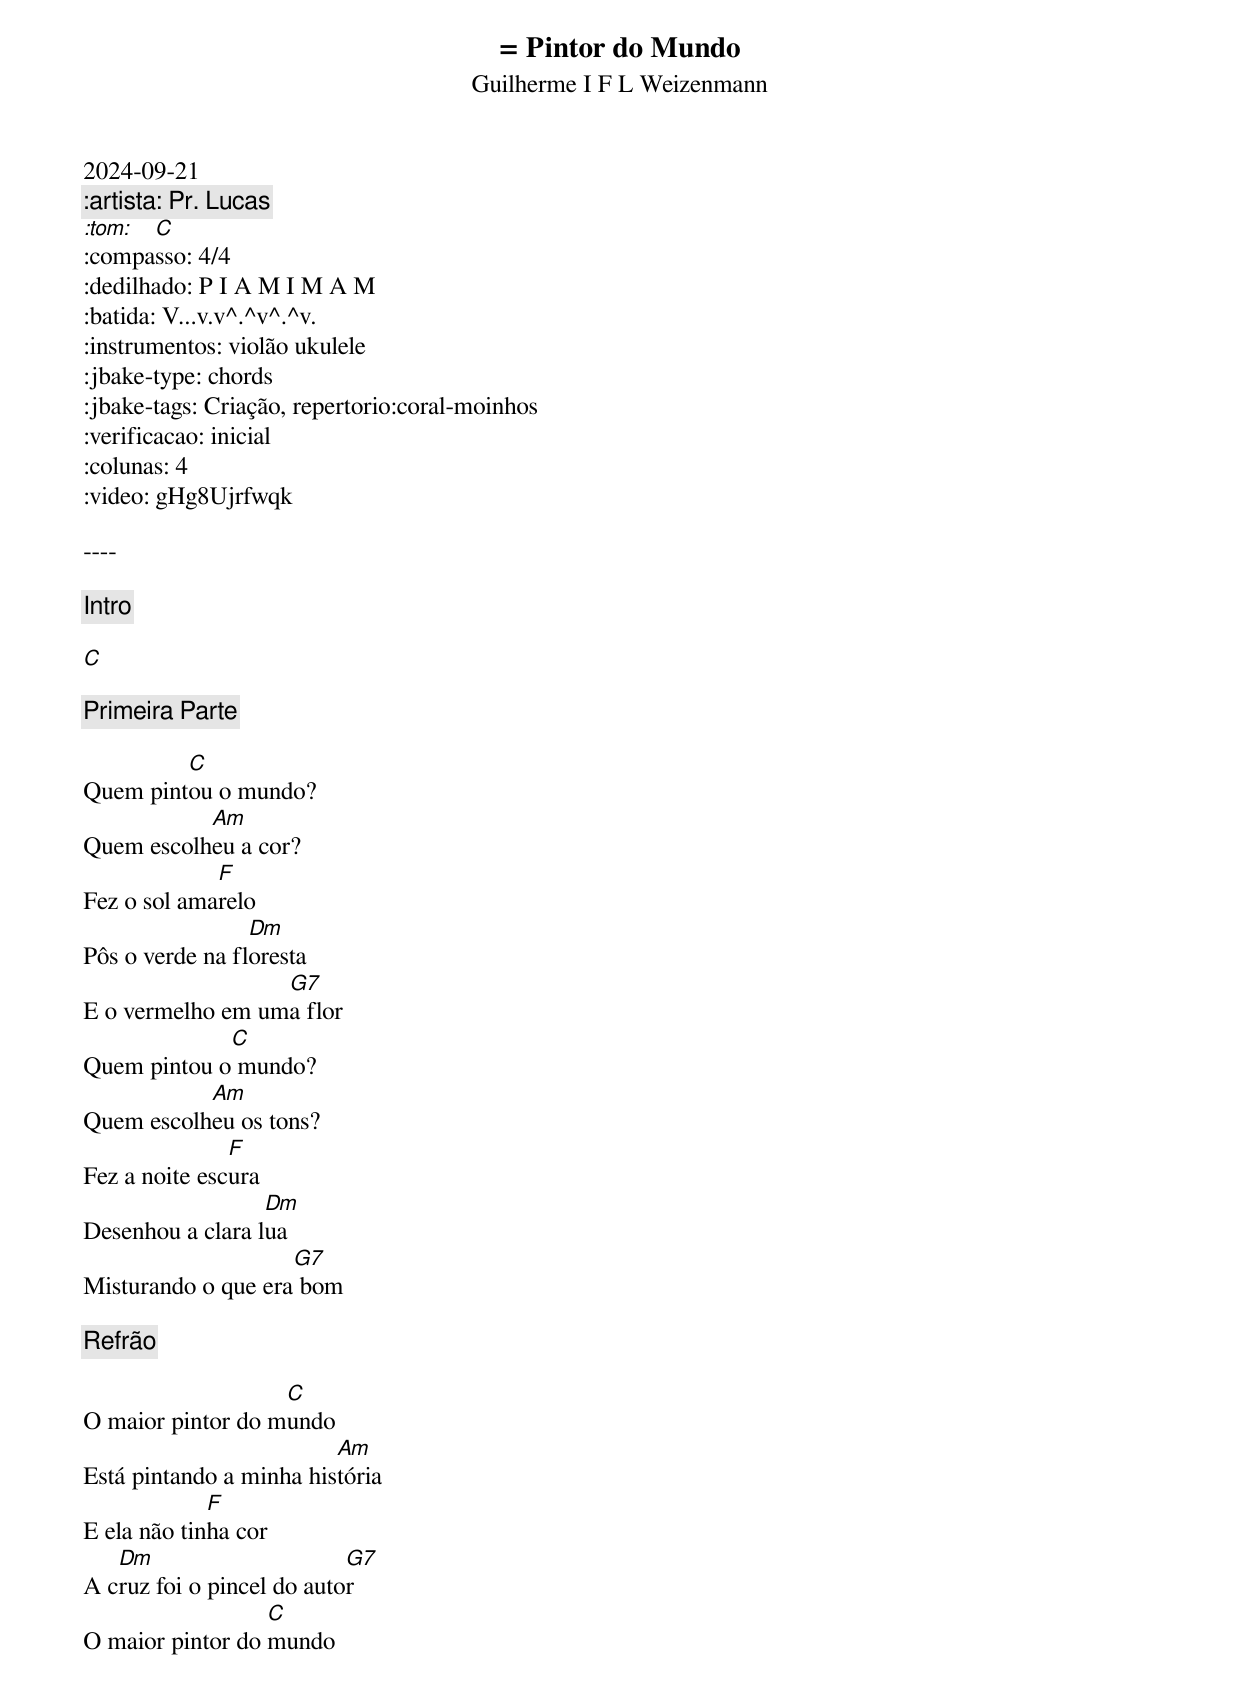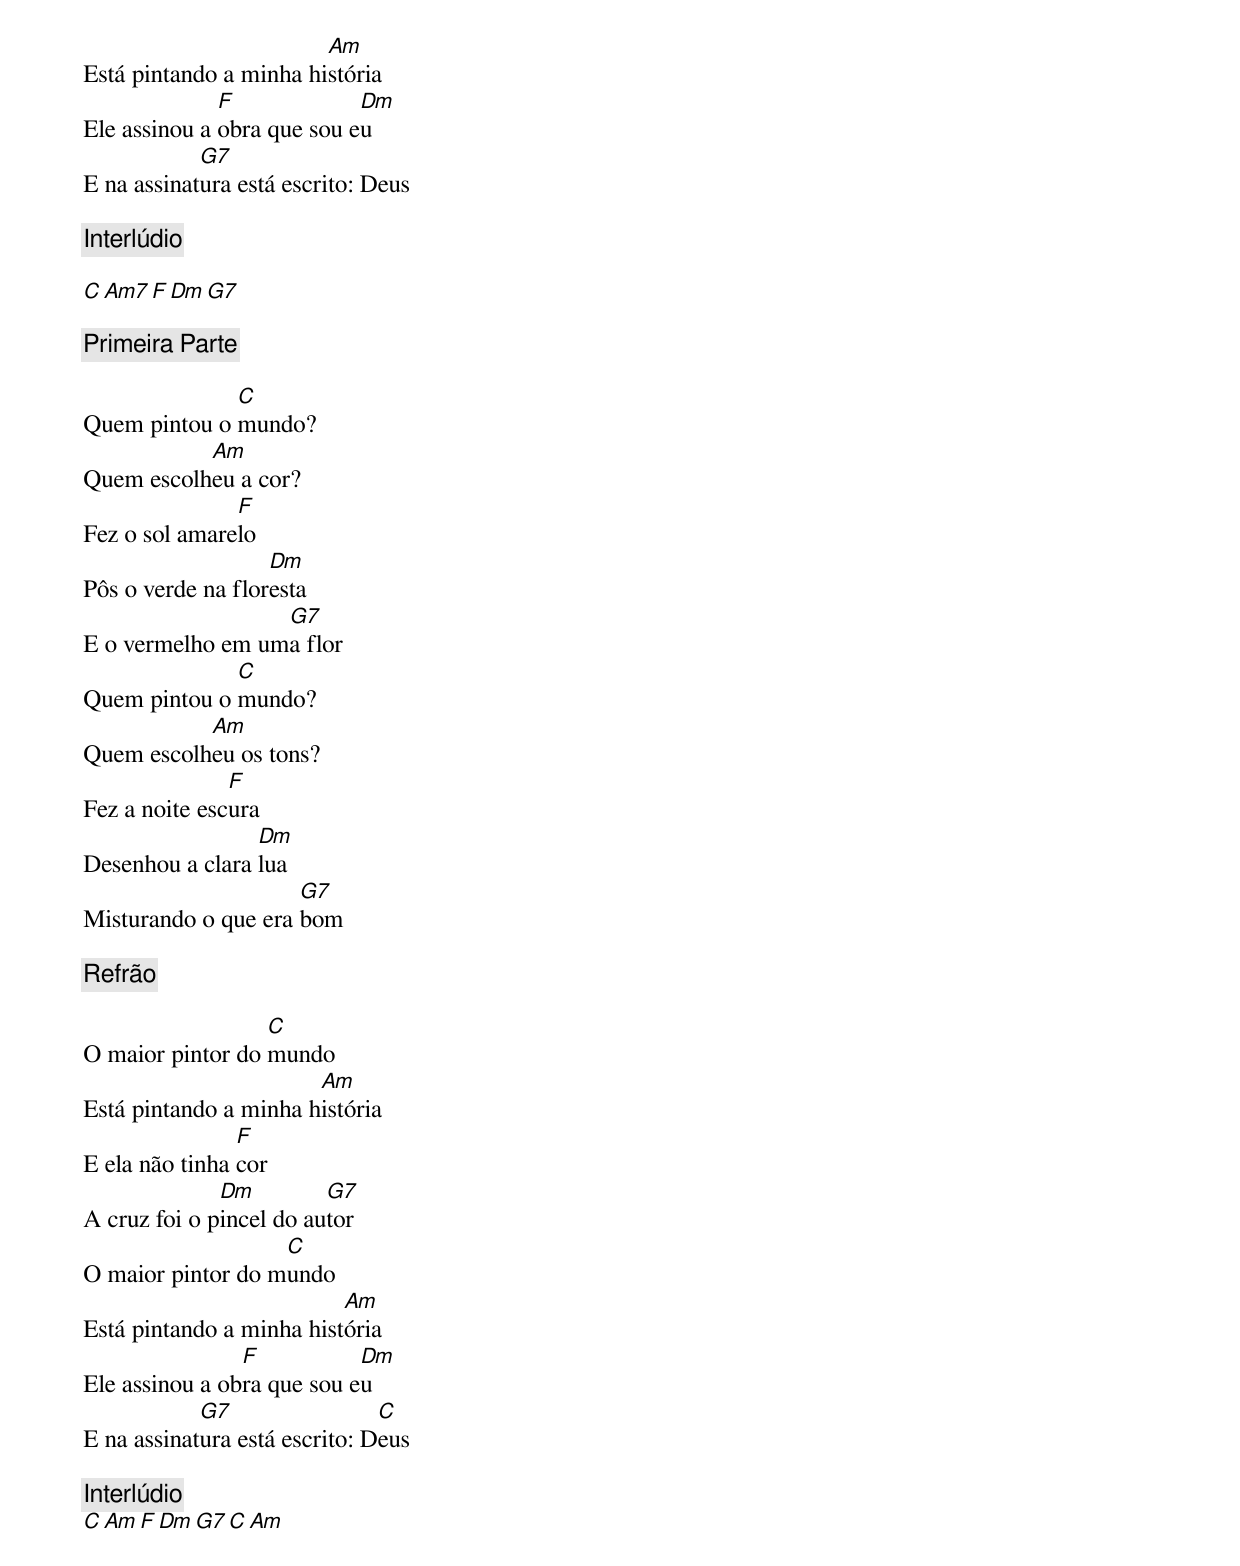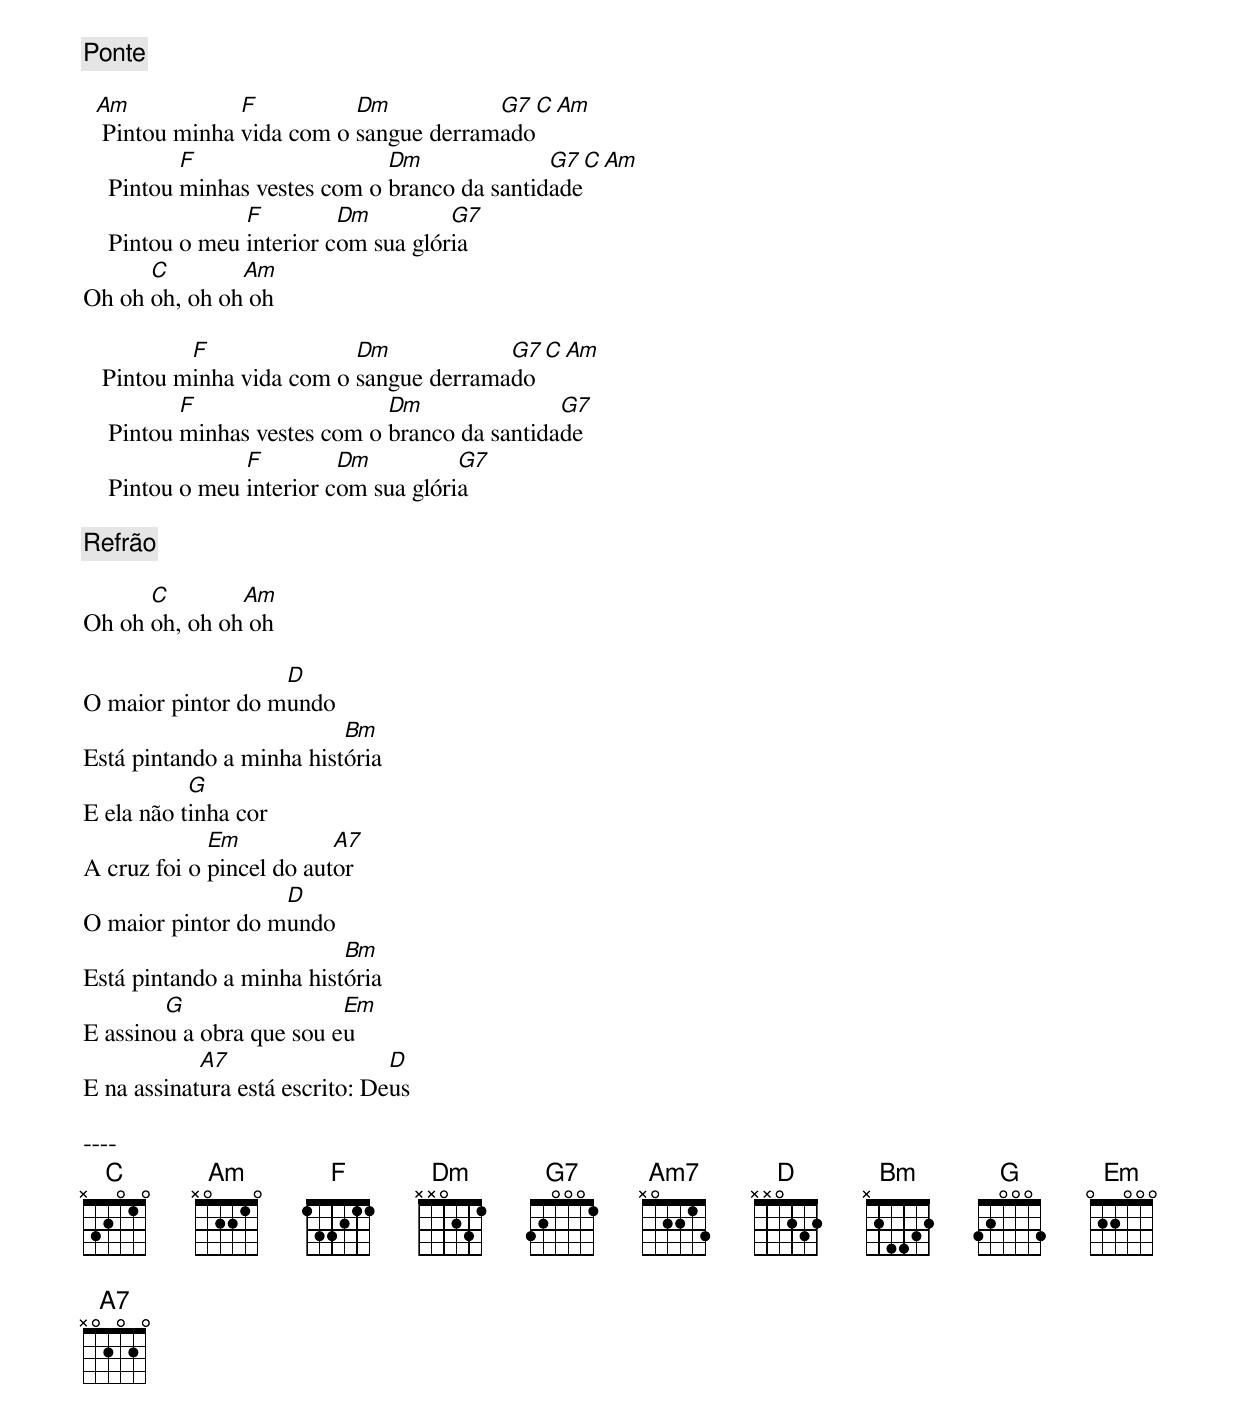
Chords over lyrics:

= Pintor do Mundo
Guilherme I F L Weizenmann
2024-09-21
:artista: Pr. Lucas
:tom: C
:compasso: 4/4
:dedilhado: P I A M I M A M
:batida: V...v.v^.^v^.^v.
:instrumentos: violão ukulele
:jbake-type: chords
:jbake-tags: Criação, repertorio:coral-moinhos
:verificacao: inicial
:colunas: 4
:video: gHg8Ujrfwqk

----

[Intro]

C

[Primeira Parte]

         C
Quem pintou o mundo?
           Am
Quem escolheu a cor?
             F
Fez o sol amarelo
                 Dm
Pôs o verde na floresta
                  G7
E o vermelho em uma flor
             C
Quem pintou o mundo?
           Am
Quem escolheu os tons?
               F
Fez a noite escura
                  Dm
Desenhou a clara lua
                    G7
Misturando o que era bom

[Refrão]

                   C
O maior pintor do mundo
                         Am
Está pintando a minha história
             F
E ela não tinha cor
   Dm                      G7
A cruz foi o pincel do autor
                  C
O maior pintor do mundo
                        Am
Está pintando a minha história
              F             Dm
Ele assinou a obra que sou eu
            G7
E na assinatura está escrito: Deus

[Interlúdio]

C  Am7  F  Dm  G7

[Primeira Parte]

              C
Quem pintou o mundo?
           Am
Quem escolheu a cor?
               F
Fez o sol amarelo
                   Dm
Pôs o verde na floresta
                  G7
E o vermelho em uma flor
              C
Quem pintou o mundo?
           Am
Quem escolheu os tons?
               F
Fez a noite escura
                 Dm
Desenhou a clara lua
                     G7
Misturando o que era bom

[Refrão]

                  C
O maior pintor do mundo
                       Am
Está pintando a minha história
                F
E ela não tinha cor
              Dm         G7
A cruz foi o pincel do autor
                   C
O maior pintor do mundo
                          Am
Está pintando a minha história
                F           Dm
Ele assinou a obra que sou eu
            G7                 C
E na assinatura está escrito: Deus

[Interlúdio]
C  Am  F  Dm  G7  C  Am

[Ponte]

  Am            F          Dm           G7    C  Am
   Pintou minha vida com o sangue derramado
           F                   Dm              G7   C  Am
    Pintou minhas vestes com o branco da santidade
                 F         Dm         G7
    Pintou o meu interior com sua glória
      C        Am
Oh oh oh, oh oh oh

           F               Dm            G7     C  Am
   Pintou minha vida com o sangue derramado
           F                   Dm               G7
    Pintou minhas vestes com o branco da santidade
                 F         Dm          G7
    Pintou o meu interior com sua glória

[Refrão]

      C        Am
Oh oh oh, oh oh oh

                   D
O maior pintor do mundo
                          Bm
Está pintando a minha história
           G
E ela não tinha cor
             Em           A7
A cruz foi o pincel do autor
                   D
O maior pintor do mundo
                          Bm
Está pintando a minha história
        G                 Em
E assinou a obra que sou eu
            A7                  D
E na assinatura está escrito: Deus

----
